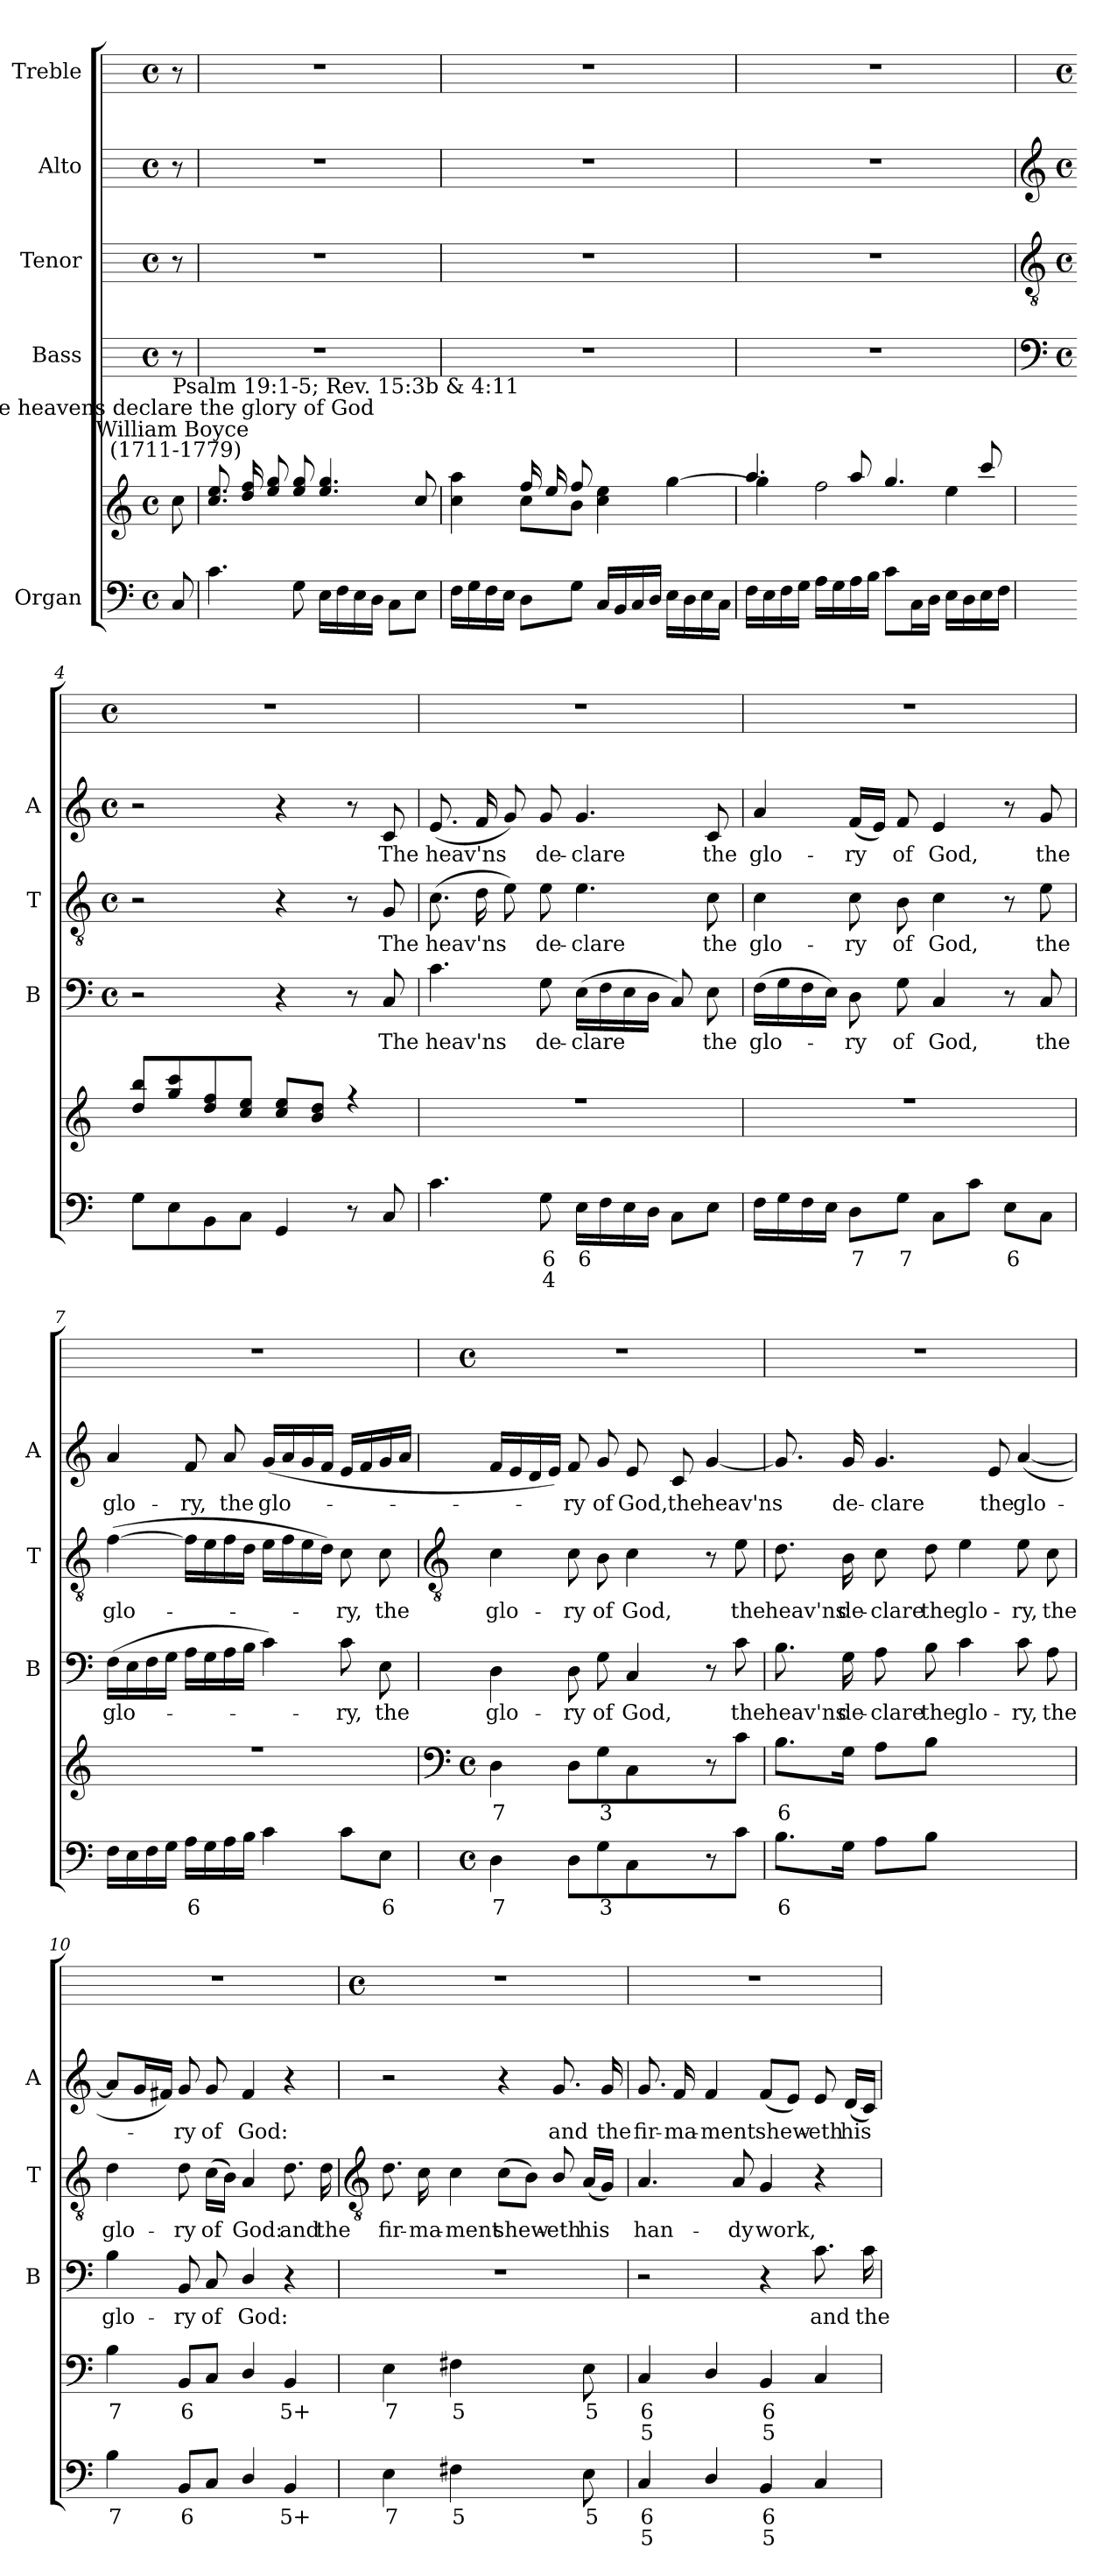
**kern	**text	**text	**kern	**text	**text	**kern	**text	**kern	**text	**kern	**text	**kern
*part5	*part5	*part5	*part5	*part5	*part5	*part4	*part4	*part3	*part3	*part2	*part2	*part1
*staff6	*staff6	*staff6	*staff5	*staff5	*staff5	*staff4	*staff4	*staff3	*staff3	*staff2	*staff2	*staff1
*I"Organ	*	*	*	*	*	*I"Bass	*	*I"Tenor	*	*I"Alto	*	*I"Treble
*	*	*	*	*	*	*I'B	*	*I'T	*	*I'A	*	*
*clefF4	*	*	*clefG2	*	*	*	*	*	*	*	*	*
*k[]	*	*	*k[]	*	*	*	*	*	*	*	*	*
*C:	*	*	*C:	*	*	*	*	*	*	*	*	*
*M4/4	*	*	*M4/4	*	*	*M4/4	*	*M4/4	*	*M4/4	*	*M4/4
*met(c)	*	*	*met(c)	*	*	*met(c)	*	*met(c)	*	*met(c)	*	*met(c)
=	=	=	=	=	=	=	=	=	=	=	=	=
*	*	*	*^	*	*	*	*	*	*	*	*	*
!	!	!	!LO:TX:a:cj:t=William Boyce\n (1711-1779)	!	!	!	!	!	!	!	!	!	!
!	!	!	!LO:TX:a:cj:t=The heavens declare the glory of God	!	!	!	!	!	!	!	!	!	!
!	!	!	!LO:TX:a:t=Psalm 19&colon;1-5; Rev. 15&colon;3b & 4&colon;11	!	!	!	!	!	!	!	!	!	!
8C	.	.	8cc	8ryy	.	.	8r	.	8r	.	8r	.	8r
=1	=1	=1	=1	=1	=1	=1	=1	=1	=1	=1	=1	=1	=1
4.c	.	.	8.cc 8.eeL	1ryy	.	.	1r	.	1r	.	1r	.	1r
.	.	.	16dd 16ffL	.	.	.	.	.	.	.	.	.	.
.	.	.	8ee 8gg	.	.	.	.	.	.	.	.	.	.
8G	.	.	8ee 8ggJ	.	.	.	.	.	.	.	.	.	.
16ELL	.	.	4.ee 4.gg	.	.	.	.	.	.	.	.	.	.
16F	.	.	.	.	.	.	.	.	.	.	.	.	.
16E	.	.	.	.	.	.	.	.	.	.	.	.	.
16DJJ	.	.	.	.	.	.	.	.	.	.	.	.	.
8CL	.	.	.	.	.	.	.	.	.	.	.	.	.
8EJ	.	.	8cc	.	.	.	.	.	.	.	.	.	.
=2	=2	=2	=2	=2	=2	=2	=2	=2	=2	=2	=2	=2	=2
16FLL	.	.	4cc 4aa	4ryy	.	.	1r	.	1r	.	1r	.	1r
16G	.	.	.	.	.	.	.	.	.	.	.	.	.
16F	.	.	.	.	.	.	.	.	.	.	.	.	.
16EJJ	.	.	.	.	.	.	.	.	.	.	.	.	.
8DL	.	.	16ff/LL	8cc\L	.	.	.	.	.	.	.	.	.
.	.	.	16ee/	.	.	.	.	.	.	.	.	.	.
8GJ	.	.	8ff/J	8b\J	.	.	.	.	.	.	.	.	.
16CLL	.	.	4cc 4ee	4ryy	.	.	.	.	.	.	.	.	.
16BB	.	.	.	.	.	.	.	.	.	.	.	.	.
16C	.	.	.	.	.	.	.	.	.	.	.	.	.
16DJJ	.	.	.	.	.	.	.	.	.	.	.	.	.
16ELL	.	.	4ryy	[4gg\	.	.	.	.	.	.	.	.	.
16D	.	.	.	.	.	.	.	.	.	.	.	.	.
16E	.	.	.	.	.	.	.	.	.	.	.	.	.
16CJJ	.	.	.	.	.	.	.	.	.	.	.	.	.
=3	=3	=3	=3	=3	=3	=3	=3	=3	=3	=3	=3	=3	=3
16FLL	.	.	4.aa/	4gg\]	.	.	1r	.	1r	.	1r	.	1r
16E	.	.	.	.	.	.	.	.	.	.	.	.	.
16F	.	.	.	.	.	.	.	.	.	.	.	.	.
16GJJ	.	.	.	.	.	.	.	.	.	.	.	.	.
16ALL	.	.	.	2ff\	.	.	.	.	.	.	.	.	.
16G	.	.	.	.	.	.	.	.	.	.	.	.	.
16A	.	.	8aa/	.	.	.	.	.	.	.	.	.	.
16BJJ	.	.	.	.	.	.	.	.	.	.	.	.	.
8cL	.	.	4.gg/	.	.	.	.	.	.	.	.	.	.
16CL	.	.	.	.	.	.	.	.	.	.	.	.	.
16DJJ	.	.	.	.	.	.	.	.	.	.	.	.	.
16ELL	.	.	.	4ee\	.	.	.	.	.	.	.	.	.
16D	.	.	.	.	.	.	.	.	.	.	.	.	.
16E	.	.	8ccc/	.	.	.	.	.	.	.	.	.	.
16FJJ	.	.	.	.	.	.	.	.	.	.	.	.	.
!!LO:LB:g=z
=4	=4	=4	=4	=4	=4	=4	=4	=4	=4	=4	=4	=4	=4
*	*	*	*	*	*	*	*clefF4	*	*clefGv2	*	*clefG2	*	*
*	*	*	*	*	*	*	*k[]	*	*k[]	*	*k[]	*	*
*	*	*	*	*	*	*	*C:	*	*C:	*	*C:	*	*
*	*	*	*	*	*	*	*M4/4	*	*M4/4	*	*M4/4	*	*M4/4
*	*	*	*	*	*	*	*met(c)	*	*met(c)	*	*met(c)	*	*met(c)
8GL	.	.	8dd 8bbL	1ryy	.	.	2r	.	2r	.	2r	.	1r
8E	.	.	8gg 8ccc	.	.	.	.	.	.	.	.	.	.
8BB	.	.	8dd 8ff	.	.	.	.	.	.	.	.	.	.
8CJ	.	.	8cc 8eeJ	.	.	.	.	.	.	.	.	.	.
4GG	.	.	8cc 8eeL	.	.	.	4r	.	4r	.	4r	.	.
.	.	.	8b 8ddJ	.	.	.	.	.	.	.	.	.	.
8r	.	.	4r	.	.	.	8r	.	8r	.	8r	.	.
!	!	!	!	!	!	!	!	!LO:LY:b	!	!LO:LY:b	!	!LO:LY:b	!
8C	.	.	.	.	.	.	8C	The	8G	The	8c	The	.
=5	=5	=5	=5	=5	=5	=5	=5	=5	=5	=5	=5	=5	=5
!	!	!	!	!	!	!	!	!LO:LY:b	!	!LO:LY:b	!	!LO:LY:b	!
4.c	.	.	1r	1ryy	.	.	4.c	heav'ns	(>8.cL	heav'ns	(<8.eL	heav'ns	1r
.	.	.	.	.	.	.	.	.	16dL	.	16fL	.	.
.	.	.	.	.	.	.	.	.	8eJ)	.	8gJ)	.	.
!	!LO:LY:b	!LO:LY:b	!	!	!	!	!	!LO:LY:b	!	!LO:LY:b	!	!LO:LY:b	!
8G	6	4	.	.	.	.	8G	de-	8e	de-	8g	de-	.
!	!LO:LY:b	!	!	!	!	!	!	!LO:LY:b	!	!LO:LY:b	!	!LO:LY:b	!
16ELL	6	.	.	.	.	.	(>16ELL	-clare	4.e	-clare	4.g	-clare	.
16F	.	.	.	.	.	.	16F	.	.	.	.	.	.
16E	.	.	.	.	.	.	16E	.	.	.	.	.	.
16DJJ	.	.	.	.	.	.	16DJJ	.	.	.	.	.	.
8CL	.	.	.	.	.	.	8C)	.	.	.	.	.	.
!	!	!	!	!	!	!	!	!LO:LY:b	!	!LO:LY:b	!	!LO:LY:b	!
8EJ	.	.	.	.	.	.	8E	the	8c	the	8c	the	.
=6	=6	=6	=6	=6	=6	=6	=6	=6	=6	=6	=6	=6	=6
!	!	!	!	!	!	!	!	!LO:LY:b	!	!LO:LY:b	!	!LO:LY:b	!
16FLL	.	.	1r	1ryy	.	.	(>16FLL	glo-	4c	glo-	4a	glo-	1r
16G	.	.	.	.	.	.	16G	.	.	.	.	.	.
16F	.	.	.	.	.	.	16F	.	.	.	.	.	.
16EJJ	.	.	.	.	.	.	16EJJ)	.	.	.	.	.	.
!	!LO:LY:b	!	!	!	!	!	!	!LO:LY:b	!	!LO:LY:b	!	!LO:LY:b	!
8DL	7	.	.	.	.	.	8D	ry	8c	-ry	(<16fLL	-ry	.
.	.	.	.	.	.	.	.	.	.	.	16eJJ)	.	.
!	!LO:LY:b	!	!	!	!	!	!	!LO:LY:b	!	!LO:LY:b	!	!LO:LY:b	!
8GJ	7	.	.	.	.	.	8G	of	8B	of	8f	of	.
!	!	!	!	!	!	!	!	!LO:LY:b	!	!LO:LY:b	!	!LO:LY:b	!
8CL	.	.	.	.	.	.	4C	God,	4c	God,	4e	God,	.
8cJ	.	.	.	.	.	.	.	.	.	.	.	.	.
!	!LO:LY:b	!	!	!	!	!	!	!	!	!	!	!	!
8EL	6	.	.	.	.	.	8r	.	8r	.	8r	.	.
!	!	!	!	!	!	!	!	!LO:LY:b	!	!LO:LY:b	!	!LO:LY:b	!
8CJ	.	.	.	.	.	.	8C	the	8e	the	8g	the	.
=7	=7	=7	=7	=7	=7	=7	=7	=7	=7	=7	=7	=7	=7
!	!	!	!	!	!	!	!	!LO:LY:b	!	!LO:LY:b	!	!LO:LY:b	!
16FLL	.	.	1r	1ryy	.	.	(>16FLL	glo-	(>[4f	glo-	4a	glo-	1r
16E	.	.	.	.	.	.	16E	.	.	.	.	.	.
16F	.	.	.	.	.	.	16F	.	.	.	.	.	.
16GJJ	.	.	.	.	.	.	16GJJ	.	.	.	.	.	.
!	!LO:LY:b	!	!	!	!	!	!	!	!	!	!	!LO:LY:b	!
16ALL	6	.	.	.	.	.	16ALL	.	16fLL]	.	8f	-ry,	.
16G	.	.	.	.	.	.	16G	.	16e	.	.	.	.
!	!	!	!	!	!	!	!	!	!	!	!	!LO:LY:b	!
16A	.	.	.	.	.	.	16A	.	16f	.	8a	the	.
16BJJ	.	.	.	.	.	.	16BJJ	.	16dJJ	.	.	.	.
!	!	!	!	!	!	!	!	!	!	!	!	!LO:LY:b	!
4c	.	.	.	.	.	.	4c)	.	16eLL	.	(<16gLL	glo-	.
.	.	.	.	.	.	.	.	.	16f	.	16a	.	.
.	.	.	.	.	.	.	.	.	16e	.	16g	.	.
.	.	.	.	.	.	.	.	.	16dJJ)	.	16fJJ	.	.
!	!	!	!	!	!	!	!	!LO:LY:b	!	!LO:LY:b	!	!	!
8cL	.	.	.	.	.	.	8c	ry,	8c	ry,	16eLL	.	.
.	.	.	.	.	.	.	.	.	.	.	16f	.	.
!	!LO:LY:b	!	!	!	!	!	!	!LO:LY:b	!	!LO:LY:b	!	!	!
8EJ	6	.	.	.	.	.	8E	the	8c	the	16g	.	.
.	.	.	.	.	.	.	.	.	.	.	16aJJ	.	.
*	*	*	*v	*v	*	*	*	*	*	*	*	*	*
!!LO:LB:g=z
=8	=8	=8	=8	=8	=8	=8	=8	=8	=8	=8	=8	=8
*	*	*	*clefF4	*	*	*	*	*clefGv2	*	*	*	*
*k[]	*	*	*k[]	*	*	*	*	*	*	*	*	*
*C:	*	*	*C:	*	*	*	*	*	*	*	*	*
*M4/4	*	*	*M4/4	*	*	*	*	*	*	*	*	*M4/4
*met(c)	*	*	*met(c)	*	*	*	*	*	*	*	*	*met(c)
!	!LO:LY:b	!	!	!LO:LY:b	!	!	!LO:LY:b	!	!LO:LY:b	!	!	!
4D	7	.	4D	7	.	4D	glo-	4c	glo-	16fLL	.	1r
.	.	.	.	.	.	.	.	.	.	16e	.	.
.	.	.	.	.	.	.	.	.	.	16d	.	.
.	.	.	.	.	.	.	.	.	.	16eJJ)	.	.
!	!	!	!	!	!	!	!LO:LY:b	!	!LO:LY:b	!	!LO:LY:b	!
8DL	.	.	8DL	.	.	8D	-ry	8c	-ry	8f	ry	.
!	!LO:LY:b	!	!	!LO:LY:b	!	!	!LO:LY:b	!	!LO:LY:b	!	!LO:LY:b	!
8G	3	.	8G	3	.	8G	of	8B	of	8g	of	.
!	!	!	!	!	!	!	!LO:LY:b	!	!LO:LY:b	!	!LO:LY:b	!
4C	.	.	4C	.	.	4C	God,	4c	God,	8e	God,	.
!	!	!	!	!	!	!	!	!	!	!	!LO:LY:b	!
.	.	.	.	.	.	.	.	.	.	8c	the	.
!	!	!	!	!	!	!	!	!	!	!	!LO:LY:b	!
8r	.	.	8r	.	.	8r	.	8r	.	[4g	heav'ns	.
!	!	!	!	!	!	!	!LO:LY:b	!	!LO:LY:b	!	!	!
8cJ	.	.	8cJ	.	.	8c	the	8e	the	.	.	.
=9	=9	=9	=9	=9	=9	=9	=9	=9	=9	=9	=9	=9
!	!LO:LY:b	!	!	!LO:LY:b	!	!	!LO:LY:b	!	!LO:LY:b	!	!	!
8.BL	6	.	8.BL	6	.	8.B	heav'ns	8.d	heav'ns	8.g]	.	1r
!	!	!	!	!	!	!	!LO:LY:b	!	!LO:LY:b	!	!LO:LY:b	!
16GJ	.	.	16GJ	.	.	16G	de-	16B	de-	16g	de-	.
!	!	!	!	!	!	!	!LO:LY:b	!	!LO:LY:b	!	!LO:LY:b	!
8AL	.	.	8AL	.	.	8A	-clare	8c	-clare	4.g	-clare	.
!	!	!	!	!	!	!	!LO:LY:b	!	!LO:LY:b	!	!	!
8BJ	.	.	8BJ	.	.	8B	the	8d	the	.	.	.
!	!LO:LY:b	!	!	!LO:LY:b	!	!	!LO:LY:b	!	!LO:LY:b	!	!	!
[8cLyy	5	.	[8cLyy	5	.	4c	glo-	4e	glo-	.	.	.
!	!LO:LY:b	!	!	!LO:LY:b	!	!	!	!	!	!	!LO:LY:b	!
4cyy]	6	.	4cyy]	6	.	.	.	.	.	8e	the	.
!	!	!	!	!	!	!	!LO:LY:b	!	!LO:LY:b	!	!LO:LY:b	!
.	.	.	.	.	.	8c	-ry,	8e	-ry,	(<[4a	glo-	.
!	!	!	!	!	!	!	!LO:LY:b	!	!LO:LY:b	!	!	!
8AJ	.	.	8AJ	.	.	8A	the	8c	the	.	.	.
=10	=10	=10	=10	=10	=10	=10	=10	=10	=10	=10	=10	=10
!	!LO:LY:b	!	!	!LO:LY:b	!	!	!LO:LY:b	!	!LO:LY:b	!	!	!
4B	7	.	4B	7	.	4B	glo-	4d	glo-	8aL]	.	1r
.	.	.	.	.	.	.	.	.	.	16gL	.	.
.	.	.	.	.	.	.	.	.	.	16f#XJJ)	.	.
!	!LO:LY:b	!	!	!LO:LY:b	!	!	!LO:LY:b	!	!LO:LY:b	!	!LO:LY:b	!
8BBL	6	.	8BBL	6	.	8BB	-ry	8d	-ry	8g	ry	.
!	!	!	!	!	!	!	!LO:LY:b	!	!LO:LY:b	!	!LO:LY:b	!
8CJ	.	.	8CJ	.	.	8C	of	(>16cLL	of	8g	of	.
.	.	.	.	.	.	.	.	16BJJ)	.	.	.	.
!	!	!	!	!	!	!	!LO:LY:b	!	!LO:LY:b	!	!LO:LY:b	!
4D/	.	.	4D/	.	.	4D/	God:	4A	God:	4f#	God:	.
!	!LO:LY:b	!	!	!LO:LY:b	!	!	!	!	!LO:LY:b	!	!	!
4BB	5+	.	4BB	5+	.	4r	.	8.d	and	4r	.	.
!	!	!	!	!	!	!	!	!	!LO:LY:b	!	!	!
.	.	.	.	.	.	.	.	16d	the	.	.	.
!!LO:LB:g=z
=11	=11	=11	=11	=11	=11	=11	=11	=11	=11	=11	=11	=11
*	*	*	*	*	*	*	*	*clefGv2	*	*	*	*
*	*	*	*	*	*	*	*	*	*	*	*	*M4/4
*	*	*	*	*	*	*	*	*	*	*	*	*met(c)
!	!LO:LY:b	!	!	!LO:LY:b	!	!	!	!	!LO:LY:b	!	!	!
4E	7	.	4E	7	.	1r	.	8.d	fir-	2r	.	1r
!	!	!	!	!	!	!	!	!	!LO:LY:b	!	!	!
.	.	.	.	.	.	.	.	16c	-ma-	.	.	.
!	!LO:LY:b	!	!	!LO:LY:b	!	!	!	!	!LO:LY:b	!	!	!
4F#X	5	.	4F#X	5	.	.	.	4c	-ment	.	.	.
!	!LO:LY:b	!	!	!LO:LY:b	!	!	!	!	!LO:LY:b	!	!	!
[8Gyy	4	.	[8Gyy	4	.	.	.	(>8cL	shew-	4r	.	.
!	!LO:LY:b	!	!	!LO:LY:b	!	!	!	!	!	!	!	!
4Gyy]	3	.	4Gyy]	3	.	.	.	8BJ)	.	.	.	.
!	!	!	!	!	!	!	!	!	!LO:LY:b	!	!LO:LY:b	!
.	.	.	.	.	.	.	.	8B/	eth	8.g	and	.
!	!LO:LY:b	!	!	!LO:LY:b	!	!	!	!	!LO:LY:b	!	!	!
8E	5	.	8E	5	.	.	.	(<16ALL	his	.	.	.
!	!	!	!	!	!	!	!	!	!	!	!LO:LY:b	!
.	.	.	.	.	.	.	.	16GJJ)	.	16g	the	.
=12	=12	=12	=12	=12	=12	=12	=12	=12	=12	=12	=12	=12
!	!LO:LY:b	!LO:LY:b	!	!LO:LY:b	!LO:LY:b	!	!	!	!LO:LY:b	!	!LO:LY:b	!
4C	6	5	4C	6	5	2r	.	4.A	han-	8.g	fir-	1r
!	!	!	!	!	!	!	!	!	!	!	!LO:LY:b	!
.	.	.	.	.	.	.	.	.	.	16f	-ma-	.
!	!	!	!	!	!	!	!	!	!	!	!LO:LY:b	!
4D/	.	.	4D/	.	.	.	.	.	.	4f	-ment	.
!	!	!	!	!	!	!	!	!	!LO:LY:b	!	!	!
.	.	.	.	.	.	.	.	8A	-dy	.	.	.
!	!LO:LY:b	!LO:LY:b	!	!LO:LY:b	!LO:LY:b	!	!	!	!LO:LY:b	!	!LO:LY:b	!
4BB	6	5	4BB	6	5	4r	.	4G	work,	(<8fL	shew-	.
.	.	.	.	.	.	.	.	.	.	8eJ)	.	.
!	!	!	!	!	!	!	!LO:LY:b	!	!	!	!LO:LY:b	!
4C	.	.	4C	.	.	8.c	and	4r	.	8e	eth	.
!	!	!	!	!	!	!	!	!	!	!	!LO:LY:b	!
.	.	.	.	.	.	.	.	.	.	(<16dLL	his	.
!	!	!	!	!	!	!	!LO:LY:b	!	!	!	!	!
.	.	.	.	.	.	16c	the	.	.	16cJJ)	.	.
=	=	=	=	=	=	=	=	=	=	=	=	=
*-	*-	*-	*-	*-	*-	*-	*-	*-	*-	*-	*-	*-
